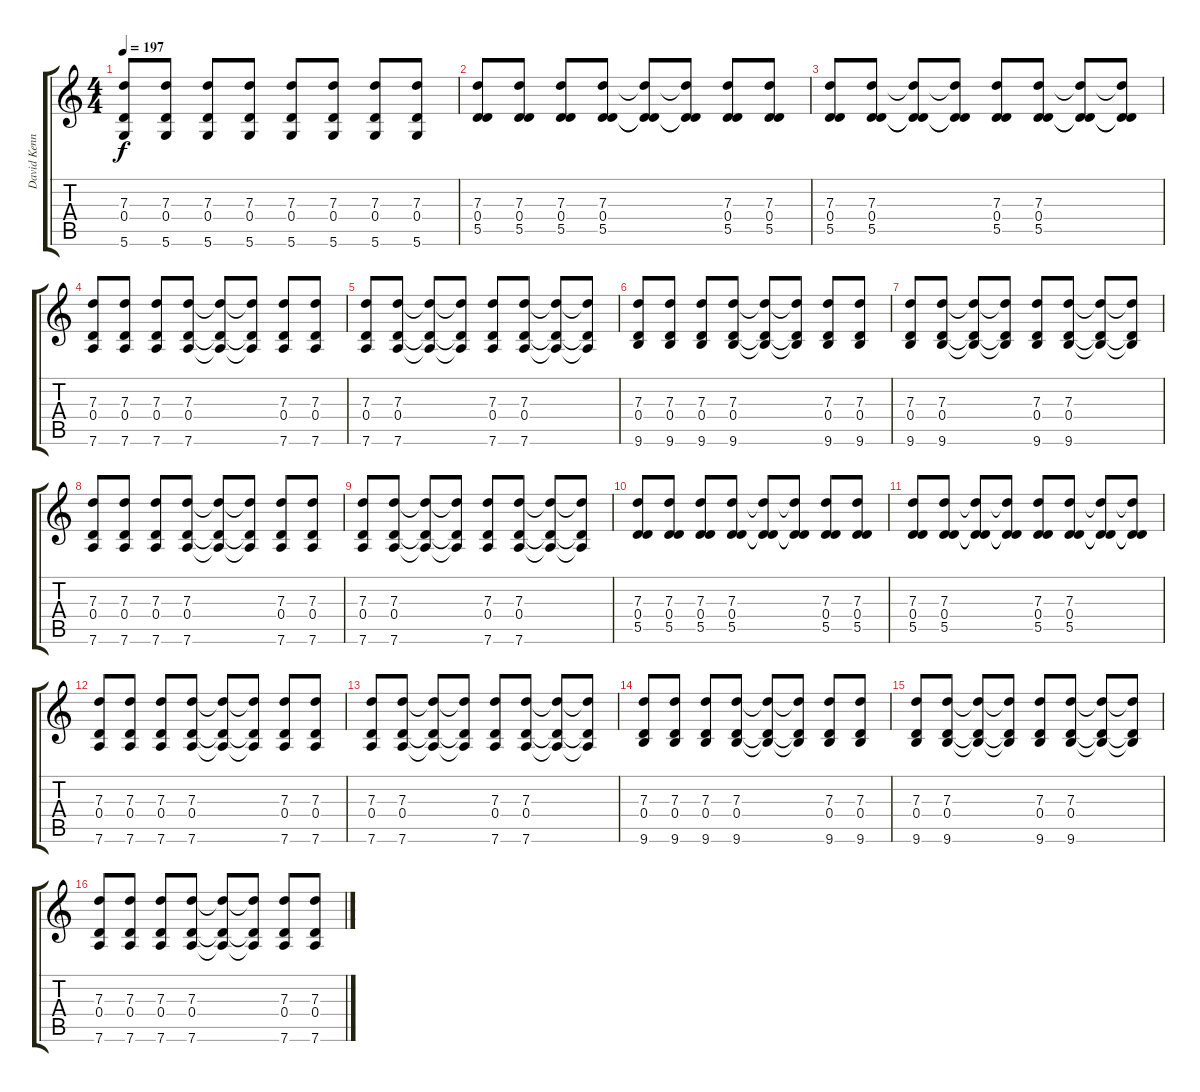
\track ("David Kennedy (Clean Guitar)" "David Kenn") {instrument electricguitarjazz}
\staff {score tabs}
\tuning (E4 B3 G3 D3 A2 D2) {hide}
\ts (4 4)
\tempo 197
\clef g2
\ks c
(7.3 0.4 5.6).8{dy f} (7.3 0.4 5.6).8 (7.3 0.4 5.6).8 (7.3 0.4 5.6).8 (7.3 0.4 5.6).8 (7.3 0.4 5.6).8 (7.3 0.4 5.6).8 (7.3 0.4 5.6).8 |
(7.3 0.4 5.5).8 (7.3 0.4 5.5).8 (7.3 0.4 5.5).8 (7.3 0.4 5.5).8 (7.3{t} 0.4{t} 5.5{t}).8 (7.3{t} 0.4{t} 5.5{t}).8 (7.3 0.4 5.5).8 (7.3 0.4 5.5).8 |
(7.3 0.4 5.5).8 (7.3 0.4 5.5).8 (7.3{t} 0.4{t} 5.5{t}).8 (7.3{t} 0.4{t} 5.5{t}).8 (7.3 0.4 5.5).8 (7.3 0.4 5.5).8 (7.3{t} 0.4{t} 5.5{t}).8 (7.3{t} 0.4{t} 5.5{t}).8 |
(7.3 0.4 7.6).8 (7.3 0.4 7.6).8 (7.3 0.4 7.6).8 (7.3 0.4 7.6).8 (7.3{t} 0.4{t} 7.6{t}).8 (7.3{t} 0.4{t} 7.6{t}).8 (7.3 0.4 7.6).8 (7.3 0.4 7.6).8 |
(7.3 0.4 7.6).8 (7.3 0.4 7.6).8 (7.3{t} 0.4{t} 7.6{t}).8 (7.3{t} 0.4{t} 7.6{t}).8 (7.3 0.4 7.6).8 (7.3 0.4 7.6).8 (7.3{t} 0.4{t} 7.6{t}).8 (7.3{t} 0.4{t} 7.6{t}).8 |
(7.3 0.4 9.6).8 (7.3 0.4 9.6).8 (7.3 0.4 9.6).8 (7.3 0.4 9.6).8 (7.3{t} 0.4{t} 9.6{t}).8 (7.3{t} 0.4{t} 9.6{t}).8 (7.3 0.4 9.6).8 (7.3 0.4 9.6).8 |
(7.3 0.4 9.6).8 (7.3 0.4 9.6).8 (7.3{t} 0.4{t} 9.6{t}).8 (7.3{t} 0.4{t} 9.6{t}).8 (7.3 0.4 9.6).8 (7.3 0.4 9.6).8 (7.3{t} 0.4{t} 9.6{t}).8 (7.3{t} 0.4{t} 9.6{t}).8 |
(7.3 0.4 7.6).8 (7.3 0.4 7.6).8 (7.3 0.4 7.6).8 (7.3 0.4 7.6).8 (7.3{t} 0.4{t} 7.6{t}).8 (7.3{t} 0.4{t} 7.6{t}).8 (7.3 0.4 7.6).8 (7.3 0.4 7.6).8 |
(7.3 0.4 7.6).8 (7.3 0.4 7.6).8 (7.3{t} 0.4{t} 7.6{t}).8 (7.3{t} 0.4{t} 7.6{t}).8 (7.3 0.4 7.6).8 (7.3 0.4 7.6).8 (7.3{t} 0.4{t} 7.6{t}).8 (7.3{t} 0.4{t} 7.6{t}).8 |
(7.3 0.4 5.5).8 (7.3 0.4 5.5).8 (7.3 0.4 5.5).8 (7.3 0.4 5.5).8 (7.3{t} 0.4{t} 5.5{t}).8 (7.3{t} 0.4{t} 5.5{t}).8 (7.3 0.4 5.5).8 (7.3 0.4 5.5).8 |
(7.3 0.4 5.5).8 (7.3 0.4 5.5).8 (7.3{t} 0.4{t} 5.5{t}).8 (7.3{t} 0.4{t} 5.5{t}).8 (7.3 0.4 5.5).8 (7.3 0.4 5.5).8 (7.3{t} 0.4{t} 5.5{t}).8 (7.3{t} 0.4{t} 5.5{t}).8 |
(7.3 0.4 7.6).8 (7.3 0.4 7.6).8 (7.3 0.4 7.6).8 (7.3 0.4 7.6).8 (7.3{t} 0.4{t} 7.6{t}).8 (7.3{t} 0.4{t} 7.6{t}).8 (7.3 0.4 7.6).8 (7.3 0.4 7.6).8 |
(7.3 0.4 7.6).8 (7.3 0.4 7.6).8 (7.3{t} 0.4{t} 7.6{t}).8 (7.3{t} 0.4{t} 7.6{t}).8 (7.3 0.4 7.6).8 (7.3 0.4 7.6).8 (7.3{t} 0.4{t} 7.6{t}).8 (7.3{t} 0.4{t} 7.6{t}).8 |
(7.3 0.4 9.6).8 (7.3 0.4 9.6).8 (7.3 0.4 9.6).8 (7.3 0.4 9.6).8 (7.3{t} 0.4{t} 9.6{t}).8 (7.3{t} 0.4{t} 9.6{t}).8 (7.3 0.4 9.6).8 (7.3 0.4 9.6).8 |
(7.3 0.4 9.6).8 (7.3 0.4 9.6).8 (7.3{t} 0.4{t} 9.6{t}).8 (7.3{t} 0.4{t} 9.6{t}).8 (7.3 0.4 9.6).8 (7.3 0.4 9.6).8 (7.3{t} 0.4{t} 9.6{t}).8 (7.3{t} 0.4{t} 9.6{t}).8 |
(7.3 0.4 7.6).8 (7.3 0.4 7.6).8 (7.3 0.4 7.6).8 (7.3 0.4 7.6).8 (7.3{t} 0.4{t} 7.6{t}).8 (7.3{t} 0.4{t} 7.6{t}).8 (7.3 0.4 7.6).8 (7.3 0.4 7.6).8
